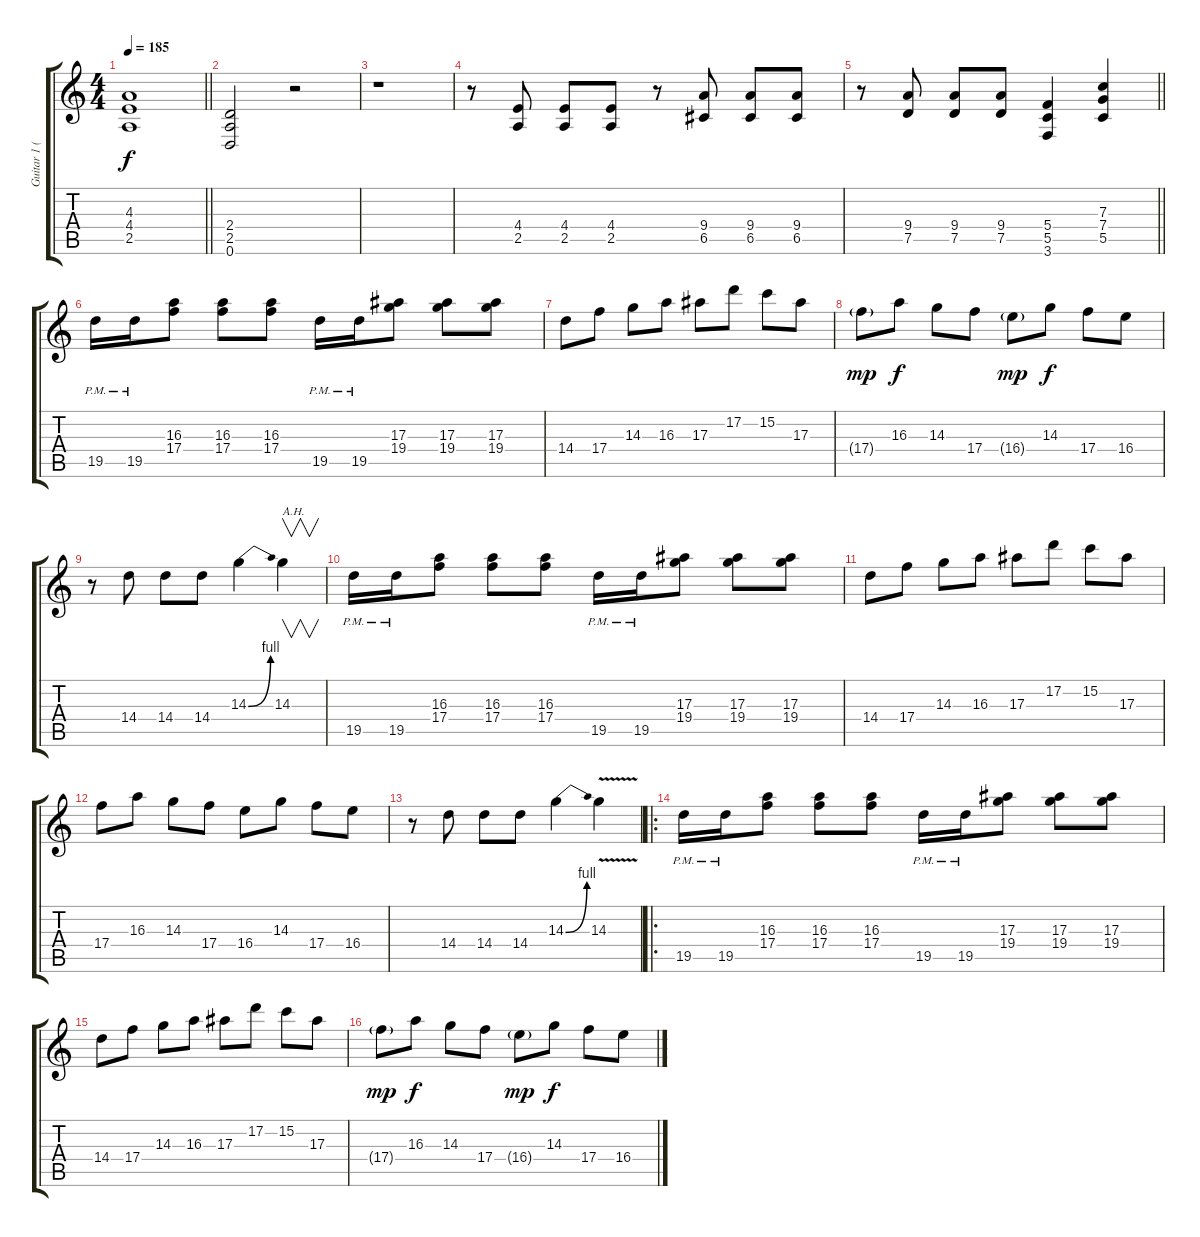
\track ("Guitar 1 (Alexi)" "Guitar 1 (") {instrument distortionguitar}
\staff {score tabs}
\tuning (D4 A3 F3 C3 G2 D2) {hide}
\ts (4 4)
\tempo 185
\clef g2
\barLineRight lightlight
\ks c
(4.3 4.4 2.5).1{dy f} |
(2.4 2.5 0.6).2 r.2 |
r.1 |
r.8 (4.4 2.5).8 (4.4 2.5).8 (4.4 2.5).8 r.8 (9.4 6.5).8 (9.4 6.5).8 (9.4 6.5).8 |
\barLineRight lightlight
r.8 (9.4 7.5).8 (9.4 7.5).8 (9.4 7.5).8 (5.4 5.5 3.6).4 (7.3 7.4 5.5).4 |
19.5{pm}.16{volume 13 instrument distortionguitar} 19.5{pm}.16 (16.3 17.4).8 (16.3 17.4).8 (16.3 17.4).8 19.5{pm}.16 19.5{pm}.16 (17.3 19.4).8 (17.3 19.4).8 (17.3 19.4).8 |
14.4.8 17.4.8 14.3.8 16.3.8 17.3.8 17.2.8 15.2.8 17.3.8 |
17.4{g}.8{dy mp} 16.3.8{dy f} 14.3.8 17.4.8 16.4{g}.8{dy mp} 14.3.8{dy f} 17.4.8 16.4.8 |
r.8 14.4.8 14.4.8 14.4.8 14.3{be (bend 0 0 60 4)}.4 14.3.4{v txt "A.H." volume 13 instrument guitarharmonics} |
19.5{pm}.16{volume 13 instrument distortionguitar} 19.5{pm}.16 (16.3 17.4).8 (16.3 17.4).8 (16.3 17.4).8 19.5{pm}.16 19.5{pm}.16 (17.3 19.4).8 (17.3 19.4).8 (17.3 19.4).8 |
14.4.8 17.4.8 14.3.8 16.3.8 17.3.8 17.2.8 15.2.8 17.3.8 |
17.4.8 16.3.8 14.3.8 17.4.8 16.4.8 14.3.8 17.4.8 16.4.8 |
r.8 14.4.8 14.4.8 14.4.8 14.3{be (bend 0 0 60 4)}.4 14.3{v}.4 |
\ro
19.5{pm}.16{volume 13 instrument distortionguitar} 19.5{pm}.16 (16.3 17.4).8 (16.3 17.4).8 (16.3 17.4).8 19.5{pm}.16 19.5{pm}.16 (17.3 19.4).8 (17.3 19.4).8 (17.3 19.4).8 |
14.4.8 17.4.8 14.3.8 16.3.8 17.3.8 17.2.8 15.2.8 17.3.8 |
17.4{g}.8{dy mp} 16.3.8{dy f} 14.3.8 17.4.8 16.4{g}.8{dy mp} 14.3.8{dy f} 17.4.8 16.4.8
